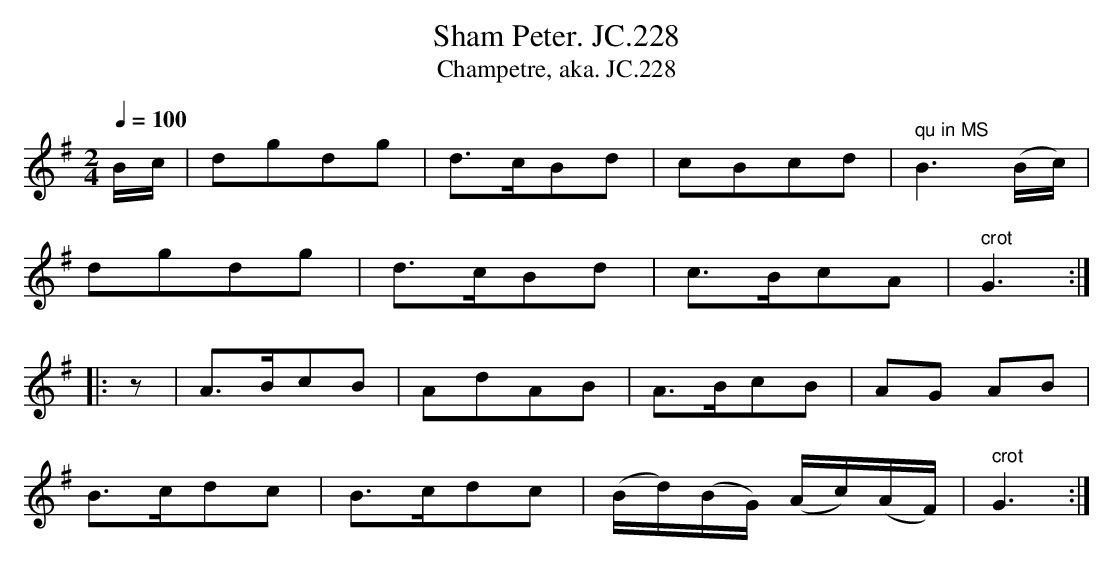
X:1
T:Sham Peter. JC.228
T:Champetre, aka. JC.228
M:2/4
L:1/8
Q:1/4=100
K:G
B/c/|\\
dgdg|d>cBd|cBcd|" qu in MS"B3(B/c/)|
dgdg|d>cBd|c>BcA|" crot"G3:|
|:z|A>BcB|AdAB|A>BcB|AG AB|
B>cdc|B>cdc|\\
(B/d/)(B/G/) (A/c/)(A/F/)|" crot"G3:|
